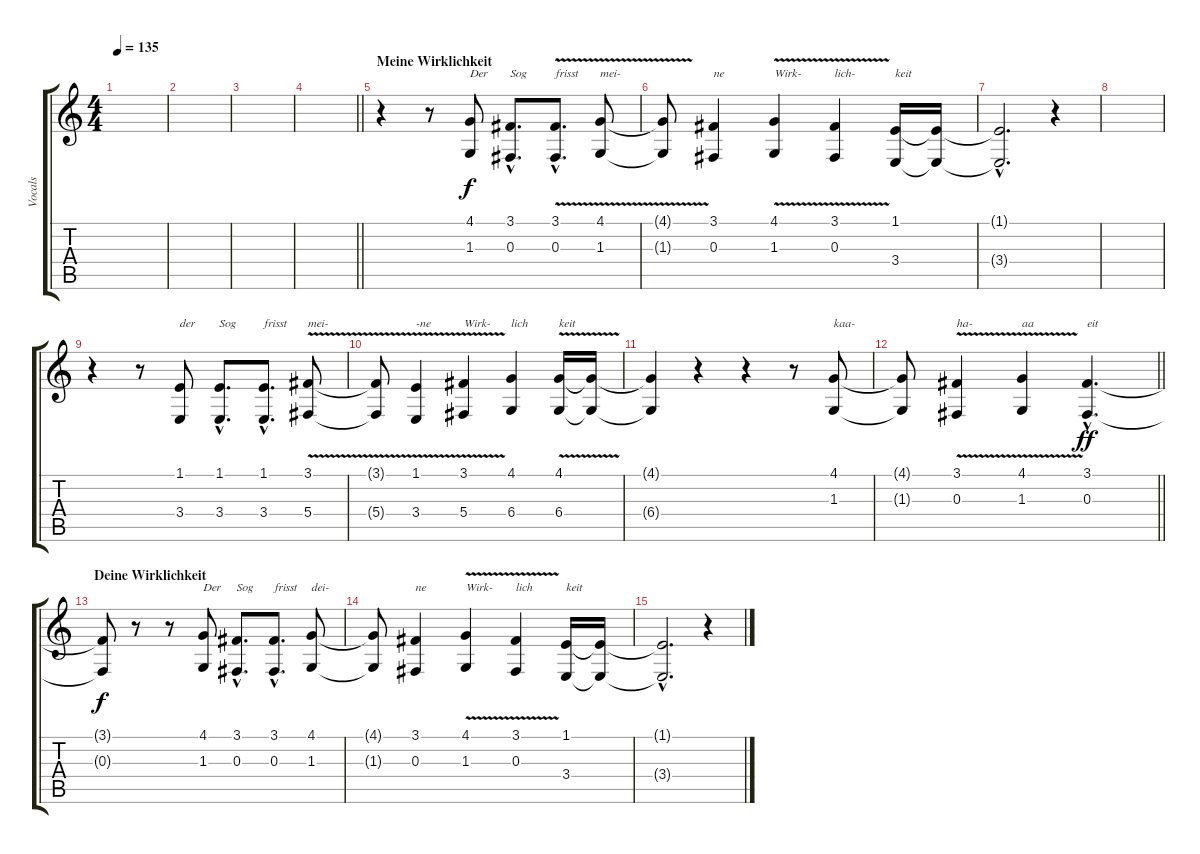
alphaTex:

\track ("Vocals" "Vocals") {instrument violin}
\staff {score tabs}
\tuning (Eb4 Bb3 Gb3 Db3 Ab2 Db2) {hide}
\ts (4 4)
\tempo 135
\clef g2
\ks c
|
|
|
\barLineRight lightlight
|
\section ("" "Meine Wirklichkeit")
r.4 r.8 (4.1 1.3).8{txt "Der"} (3.1{hac} 0.3{hac}).8{d txt "Sog"} (3.1{hac} 0.3{v hac}).8{d txt "frisst"} (4.1{v} 1.3).8{txt "mei-"} |
(4.1{t} 1.3{t}).8 (3.1 0.3).4{txt "ne"} (4.1 1.3{v}).4{txt "Wirk-"} (3.1{v} 0.3).4{txt "lich-"} (1.1 3.4).16{txt "keit"} (1.1{t} 3.4{t}).16 |
(1.1{hac t} 3.4{hac t}).2{d} r.4 |
|
r.4 r.8 (1.1 3.4).8{txt "der"} (1.1{hac} 3.4{hac}).8{d txt "Sog"} (1.1{hac} 3.4{hac}).8{d txt "frisst"} (3.1 5.4{v}).8{txt "mei-"} |
(3.1{t} 5.4{t}).8 (1.1{v} 3.4).4{txt "-ne"} (3.1 5.4{v}).4{txt "Wirk-"} (4.1 6.4).4{txt "lich"} (4.1{v} 6.4).16{txt "keit"} (4.1{t} 6.4{t}).16 |
(4.1{t} 6.4{t}).4 r.4 r.4 r.8 (4.1 1.3).8{txt "kaa-"} |
\barLineRight lightlight
(4.1{t} 1.3{t}).8 (3.1{v} 0.3).4{txt "ha-"} (4.1 1.3{v}).4{txt "aa"} (3.1{hac} 0.3{hac}).4{d txt "eit" dy ff} |
\section ("" "Deine Wirklichkeit")
(3.1{t} 0.3{t}).8{dy f} r.8 r.8 (4.1 1.3).8{txt "Der"} (3.1{hac} 0.3{hac}).8{d txt "Sog"} (3.1{hac} 0.3{hac}).8{d txt "frisst"} (4.1 1.3).8{txt "dei-"} |
(4.1{t} 1.3{t}).8 (3.1 0.3).4{txt "ne"} (4.1 1.3{v}).4{txt "Wirk-"} (3.1{v} 0.3).4{txt "lich"} (1.1 3.4).16{txt "keit"} (1.1{t} 3.4{t}).16 |
(1.1{hac t} 3.4{hac t}).2{d} r.4
